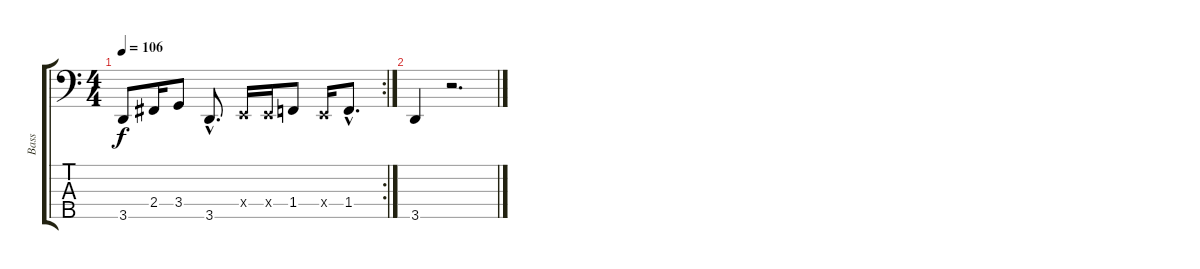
\track ("Bass" "Bass") {instrument electricbassfinger}
\staff {score tabs}
\tuning (G2 D2 A1 E1 B0) {hide}
\rc 2
\ts (4 4)
\tempo 106
\clef f4
\ks c
3.5.8{dy f} 2.4.16 3.4.8 3.5{hac}.8{d} 0.4{x}.16 0.4{x}.16 1.4.8 0.4{x}.16 1.4{hac}.8{d} |
3.5.4 r.2{d}
